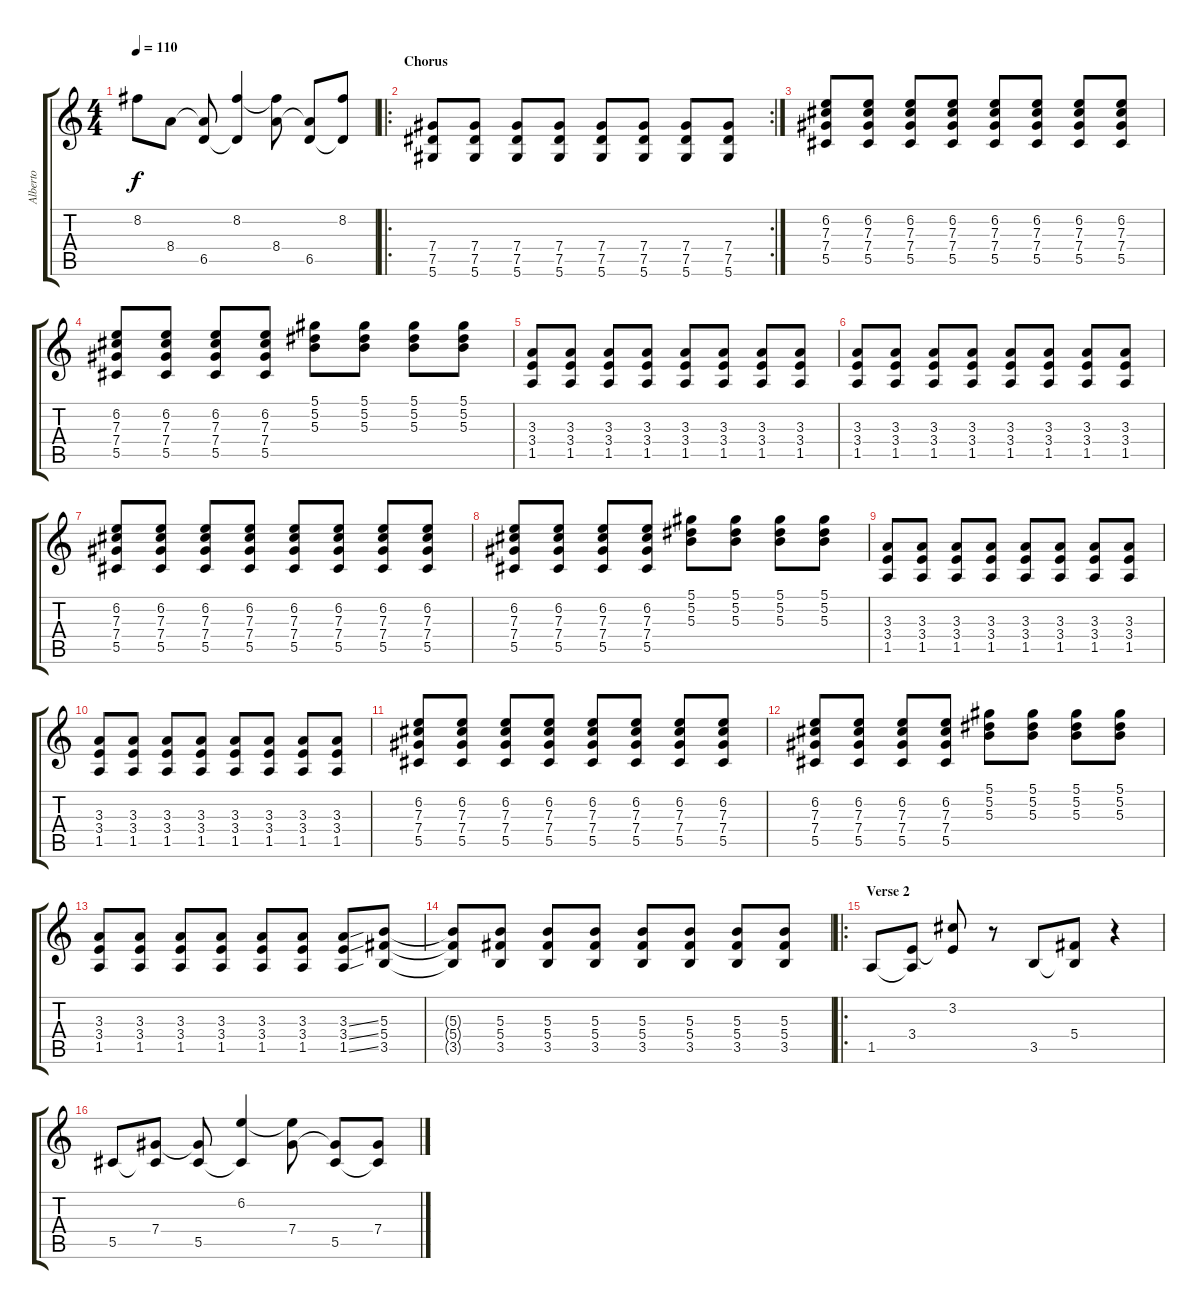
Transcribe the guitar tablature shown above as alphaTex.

\track ("Alberto" "Alberto") {instrument distortionguitar}
\staff {score tabs}
\tuning (Eb4 Bb3 Gb3 Db3 Ab2 Eb2) {hide}
\ts (4 4)
\tempo 110
\clef g2
\ks c
8.2{t}.8{dy f} 8.4.8 (8.4{t} 6.5).8 (8.2 6.5{t}).4 (8.2{t} 8.4).8 (8.4{t} 6.5).8 (8.2 6.5{t}).8 |
\ro
\rc 2
\section ("" "Chorus")
(7.4 7.5 5.6).8 (7.4 7.5 5.6).8 (7.4 7.5 5.6).8 (7.4 7.5 5.6).8 (7.4 7.5 5.6).8 (7.4 7.5 5.6).8 (7.4 7.5 5.6).8 (7.4 7.5 5.6).8 |
(6.2 7.3 7.4 5.5).8 (6.2 7.3 7.4 5.5).8 (6.2 7.3 7.4 5.5).8 (6.2 7.3 7.4 5.5).8 (6.2 7.3 7.4 5.5).8 (6.2 7.3 7.4 5.5).8 (6.2 7.3 7.4 5.5).8 (6.2 7.3 7.4 5.5).8 |
(6.2 7.3 7.4 5.5).8 (6.2 7.3 7.4 5.5).8 (6.2 7.3 7.4 5.5).8 (6.2 7.3 7.4 5.5).8 (5.1 5.2 5.3).8 (5.1 5.2 5.3).8 (5.1 5.2 5.3).8 (5.1 5.2 5.3).8 |
(3.3 3.4 1.5).8 (3.3 3.4 1.5).8 (3.3 3.4 1.5).8 (3.3 3.4 1.5).8 (3.3 3.4 1.5).8 (3.3 3.4 1.5).8 (3.3 3.4 1.5).8 (3.3 3.4 1.5).8 |
(3.3 3.4 1.5).8 (3.3 3.4 1.5).8 (3.3 3.4 1.5).8 (3.3 3.4 1.5).8 (3.3 3.4 1.5).8 (3.3 3.4 1.5).8 (3.3 3.4 1.5).8 (3.3 3.4 1.5).8 |
(6.2 7.3 7.4 5.5).8 (6.2 7.3 7.4 5.5).8 (6.2 7.3 7.4 5.5).8 (6.2 7.3 7.4 5.5).8 (6.2 7.3 7.4 5.5).8 (6.2 7.3 7.4 5.5).8 (6.2 7.3 7.4 5.5).8 (6.2 7.3 7.4 5.5).8 |
(6.2 7.3 7.4 5.5).8 (6.2 7.3 7.4 5.5).8 (6.2 7.3 7.4 5.5).8 (6.2 7.3 7.4 5.5).8 (5.1 5.2 5.3).8 (5.1 5.2 5.3).8 (5.1 5.2 5.3).8 (5.1 5.2 5.3).8 |
(3.3 3.4 1.5).8 (3.3 3.4 1.5).8 (3.3 3.4 1.5).8 (3.3 3.4 1.5).8 (3.3 3.4 1.5).8 (3.3 3.4 1.5).8 (3.3 3.4 1.5).8 (3.3 3.4 1.5).8 |
(3.3 3.4 1.5).8 (3.3 3.4 1.5).8 (3.3 3.4 1.5).8 (3.3 3.4 1.5).8 (3.3 3.4 1.5).8 (3.3 3.4 1.5).8 (3.3 3.4 1.5).8 (3.3 3.4 1.5).8 |
(6.2 7.3 7.4 5.5).8 (6.2 7.3 7.4 5.5).8 (6.2 7.3 7.4 5.5).8 (6.2 7.3 7.4 5.5).8 (6.2 7.3 7.4 5.5).8 (6.2 7.3 7.4 5.5).8 (6.2 7.3 7.4 5.5).8 (6.2 7.3 7.4 5.5).8 |
(6.2 7.3 7.4 5.5).8 (6.2 7.3 7.4 5.5).8 (6.2 7.3 7.4 5.5).8 (6.2 7.3 7.4 5.5).8 (5.1 5.2 5.3).8 (5.1 5.2 5.3).8 (5.1 5.2 5.3).8 (5.1 5.2 5.3).8 |
(3.3 3.4 1.5).8 (3.3 3.4 1.5).8 (3.3 3.4 1.5).8 (3.3 3.4 1.5).8 (3.3 3.4 1.5).8 (3.3 3.4 1.5).8 (3.3{ss} 3.4{ss} 1.5{ss}).8 (5.3 5.4 3.5).8 |
(5.3{t} 5.4{t} 3.5{t}).8 (5.3 5.4 3.5).8 (5.3 5.4 3.5).8 (5.3 5.4 3.5).8 (5.3 5.4 3.5).8 (5.3 5.4 3.5).8 (5.3 5.4 3.5).8 (5.3 5.4 3.5).8 |
\ro
\section ("" "Verse 2")
1.5.8 (3.4 1.5{t}).8 (3.2 3.4{t}).8 r.8 3.5.8 (5.4 3.5{t}).8 r.4 |
5.5.8 (7.4 5.5{t}).8 (7.4{t} 5.5).8 (6.2 5.5{t}).4 (6.2{t} 7.4).8 (7.4{t} 5.5).8 (7.4 5.5{t}).8
